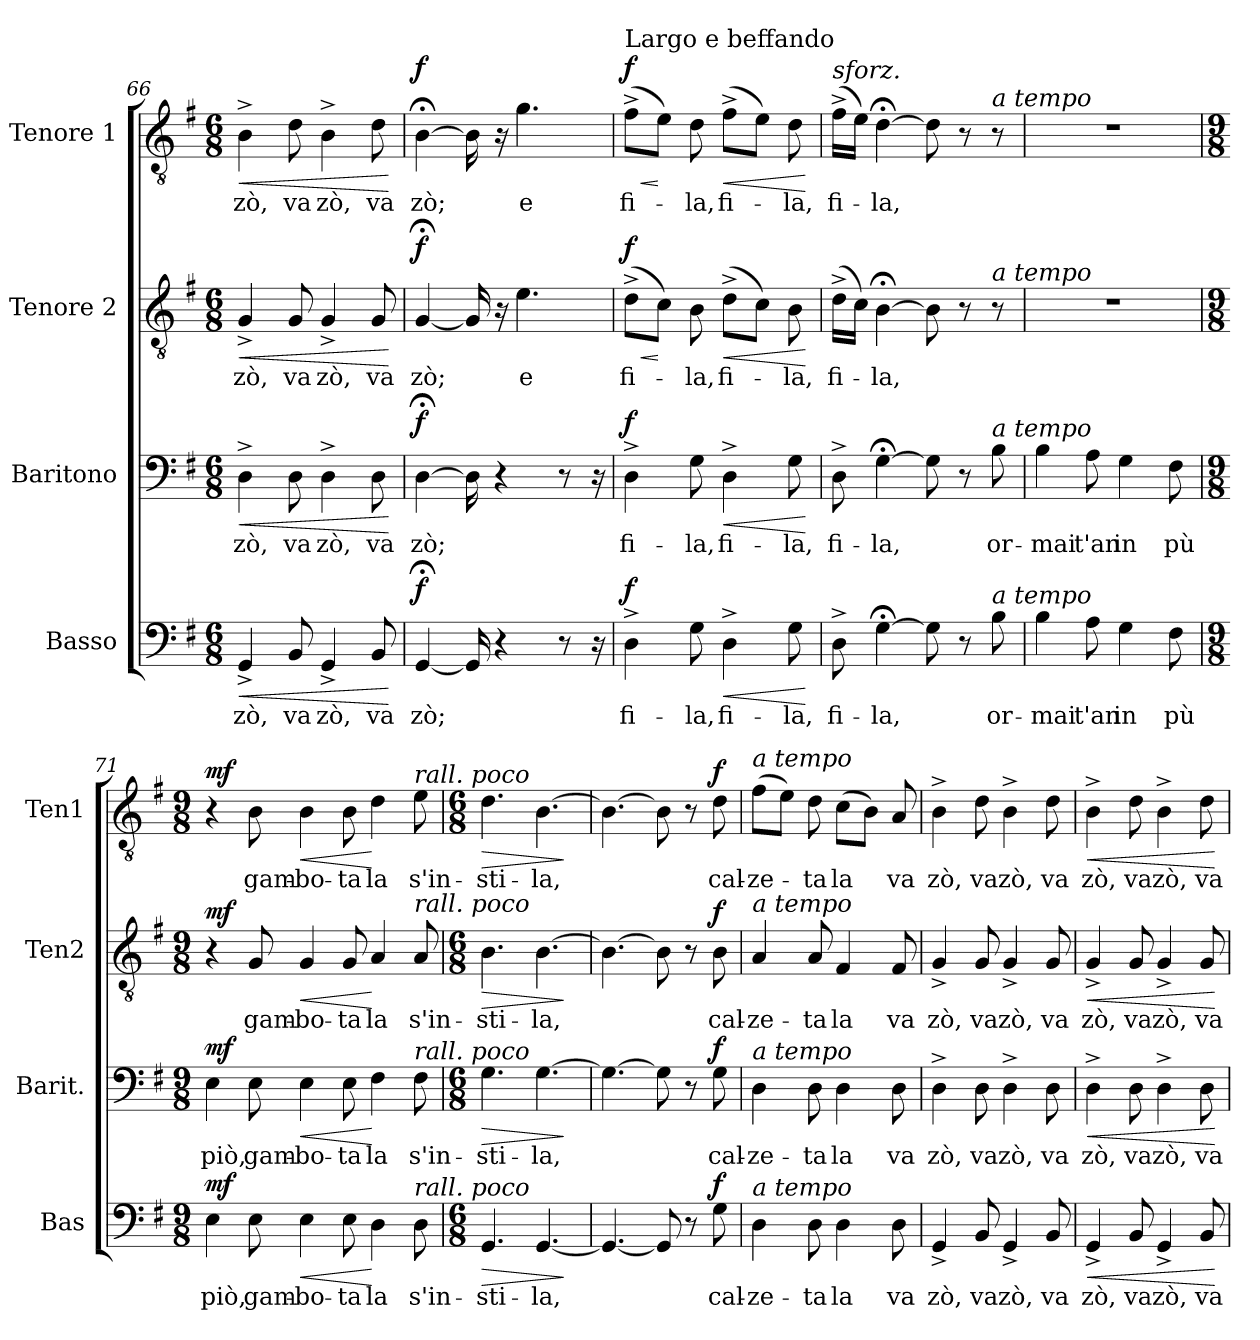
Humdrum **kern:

**kern	**text	**dynam	**kern	**text	**dynam	**kern	**text	**dynam	**kern	**text	**dynam
*part4	*part4	*part4	*part3	*part3	*part3	*part2	*part2	*part2	*part1	*part1	*part1
*staff4	*staff4	*staff4	*staff3	*staff3	*staff3	*staff2	*staff2	*staff2	*staff1	*staff1	*staff1
*I"Basso	*	*	*I"Baritono	*	*	*I"Tenore 2	*	*	*I"Tenore 1	*	*
*I'Bas	*	*	*I'Barit.	*	*	*I'Ten2	*	*	*I'Ten1	*	*
*clefF4	*	*	*clefF4	*	*	*clefGv2	*	*	*clefGv2	*	*
*k[f#]	*	*	*k[f#]	*	*	*k[f#]	*	*	*k[f#]	*	*
*M6/8	*	*	*M6/8	*	*	*M6/8	*	*	*M6/8	*	*
=66	=66	=66	=66	=66	=66	=66	=66	=66	=66	=66	=66
!	!LO:LY:b	!LO:HP:b	!	!LO:LY:b	!LO:HP:b	!	!LO:LY:b	!LO:HP:b	!	!LO:LY:b	!LO:HP:b
4GG^/	zò,	<	4D^\	zò,	<	4G^/	zò,	<	4B^\	zò,	<
!	!LO:LY:b	!	!	!LO:LY:b	!	!	!LO:LY:b	!	!	!LO:LY:b	!
8BB/	va	.	8D\	va	.	8G/	va	.	8d\	va	.
!	!LO:LY:b	!	!	!LO:LY:b	!	!	!LO:LY:b	!	!	!LO:LY:b	!
4GG^/	zò,	.	4D^\	zò,	.	4G^/	zò,	.	4B^\	zò,	.
!	!LO:LY:b	!	!	!LO:LY:b	!	!	!LO:LY:b	!	!	!LO:LY:b	!
8BB/	va	.	8D\	va	.	8G/	va	.	8d\	va	.
.	.	[	.	.	[	.	.	[	.	.	[
!!LO:PB:g=z
=67	=67	=67	=67	=67	=67	=67	=67	=67	=67	=67	=67
!	!LO:LY:b	!LO:DY:a	!	!LO:LY:b	!LO:DY:a	!	!LO:LY:b	!LO:DY:a	!	!LO:LY:b	!LO:DY:a
[4GG;</	zò;	f	[4D;<\	zò;	f	[4G;</	zò;	f	[4B;<\	zò;	f
16GG/]	.	.	16D\]	.	.	16G/]	.	.	16B\]	.	.
4r	.	.	4r	.	.	16r	.	.	16r	.	.
!	!	!	!	!	!	!	!LO:LY:b	!	!	!LO:LY:b	!
.	.	.	.	.	.	4.e\	e	.	4.g\	e	.
8r	.	.	8r	.	.	.	.	.	.	.	.
16r	.	.	16r	.	.	.	.	.	.	.	.
=68	=68	=68	=68	=68	=68	=68	=68	=68	=68	=68	=68
!	!	!	!	!	!	!	!	!	!LO:TX:a:t=Largo e beffando	!	!
!	!LO:LY:b	!LO:DY:a	!	!LO:LY:b	!LO:DY:a	!	!LO:LY:b	!LO:HP:b	!	!LO:LY:b	!LO:HP:b
!	!	!	!	!	!	!	!	!LO:DY:n=1:a	!	!	!LO:DY:n=1:a
4D^\	fi-	f	4D^\	fi-	f	(>8d^\L	fi-	< f	(>8f#^\L	fi-	< f
.	.	.	.	.	.	8c\J)	.	[	8e\J)	.	[
!	!LO:LY:b	!	!	!LO:LY:b	!	!	!LO:LY:b	!	!	!LO:LY:b	!
8G\	-la,	.	8G\	-la,	.	8B\	-la,	.	8d\	-la,	.
!	!LO:LY:b	!LO:HP:b	!	!LO:LY:b	!LO:HP:b	!	!LO:LY:b	!LO:HP:b	!	!LO:LY:b	!LO:HP:b
4D^\	fi-	<	4D^\	fi-	<	(>8d^\L	fi-	<	(>8f#^\L	fi-	<
.	.	.	.	.	.	8c\J)	.	.	8e\J)	.	.
!	!LO:LY:b	!	!	!LO:LY:b	!	!	!LO:LY:b	!	!	!LO:LY:b	!
8G\	-la,	.	8G\	-la,	.	8B\	-la,	.	8d\	-la,	.
.	.	[	.	.	[	.	.	[	.	.	[
=69	=69	=69	=69	=69	=69	=69	=69	=69	=69	=69	=69
!	!	!	!	!	!	!	!	!	!LO:TX:a:i:t=sforz.	!	!
!	!LO:LY:b	!	!	!LO:LY:b	!	!	!LO:LY:b	!	!	!LO:LY:b	!
8D^\	fi-	.	8D^\	fi-	.	(>16d^\LL	fi-	.	(>16f#^\LL	fi-	.
.	.	.	.	.	.	16c\JJ)	.	.	16e\JJ)	.	.
!	!LO:LY:b	!	!	!LO:LY:b	!	!	!LO:LY:b	!	!	!LO:LY:b	!
[4G;<\	-la,	.	[4G;<\	-la,	.	[4B;<\	-la,	.	[4d;<\	-la,	.
8G\]	.	.	8G\]	.	.	8B\]	.	.	8d\]	.	.
8r	.	.	8r	.	.	8r	.	.	8r	.	.
!	!	!	!	!	!	!	!	!	!LO:TX:a:i:t=a tempo	!	!
!	!	!	!	!	!	!LO:TX:a:i:t=a tempo	!	!	!	!	!
!	!	!	!LO:TX:a:i:t=a tempo	!	!	!	!	!	!	!	!
!LO:TX:a:i:t=a tempo	!	!	!	!	!	!	!	!	!	!	!
!	!LO:LY:b	!	!	!LO:LY:b	!	!	!	!	!	!	!
8B\	or-	.	8B\	or-	.	8r	.	.	8r	.	.
=70	=70	=70	=70	=70	=70	=70	=70	=70	=70	=70	=70
!	!LO:LY:b	!	!	!LO:LY:b	!	!	!	!	!	!	!
4B\	-mai	.	4B\	-mai	.	2.r	.	.	2.r	.	.
!	!LO:LY:b	!	!	!LO:LY:b	!	!	!	!	!	!	!
8A\	t'an	.	8A\	t'an	.	.	.	.	.	.	.
!	!LO:LY:b	!	!	!LO:LY:b	!	!	!	!	!	!	!
4G\	in	.	4G\	in	.	.	.	.	.	.	.
!	!LO:LY:b	!	!	!LO:LY:b	!	!	!	!	!	!	!
8F#\	pù	.	8F#\	pù	.	.	.	.	.	.	.
=71	=71	=71	=71	=71	=71	=71	=71	=71	=71	=71	=71
*M9/8	*	*	*M9/8	*	*	*M9/8	*	*	*M9/8	*	*
!	!LO:LY:b	!LO:DY:a	!	!LO:LY:b	!LO:DY:a	!	!	!LO:DY:a	!	!	!LO:DY:a
4E\	piò,	mf	4E\	piò,	mf	4r	.	mf	4r	.	mf
!	!LO:LY:b	!	!	!LO:LY:b	!	!	!LO:LY:b	!	!	!LO:LY:b	!
8E\	gam-	.	8E\	gam-	.	8G/	gam-	.	8B\	gam-	.
!	!LO:LY:b	!LO:HP:b	!	!LO:LY:b	!LO:HP:b	!	!LO:LY:b	!LO:HP:b	!	!LO:LY:b	!LO:HP:b
4E\	-bo-	<	4E\	-bo-	<	4G/	-bo-	<	4B\	-bo-	<
!	!LO:LY:b	!	!	!LO:LY:b	!	!	!LO:LY:b	!	!	!LO:LY:b	!
8E\	-ta	.	8E\	-ta	.	8G/	-ta	.	8B\	-ta	.
!	!LO:LY:b	!	!	!LO:LY:b	!	!	!LO:LY:b	!	!	!LO:LY:b	!
4D\	la	[	4F#\	la	[	4A/	la	[	4d\	la	[
!	!	!	!	!	!	!	!	!	!LO:TX:a:i:t=rall. poco	!	!
!	!	!	!	!	!	!LO:TX:a:i:t=rall. poco	!	!	!	!	!
!	!	!	!LO:TX:a:i:t=rall. poco	!	!	!	!	!	!	!	!
!LO:TX:a:i:t=rall. poco	!	!	!	!	!	!	!	!	!	!	!
!	!LO:LY:b	!	!	!LO:LY:b	!	!	!LO:LY:b	!	!	!LO:LY:b	!
8D\	s'in-	.	8F#\	s'in-	.	8A/	s'in-	.	8e\	s'in-	.
=72	=72	=72	=72	=72	=72	=72	=72	=72	=72	=72	=72
*M6/8	*	*	*M6/8	*	*	*M6/8	*	*	*M6/8	*	*
!	!LO:LY:b	!LO:HP:b	!	!LO:LY:b	!LO:HP:b	!	!LO:LY:b	!LO:HP:b	!	!LO:LY:b	!LO:HP:b
4.GG/	-sti-	>	4.G\	-sti-	>	4.B\	-sti-	>	4.d\	-sti-	>
!	!LO:LY:b	!	!	!LO:LY:b	!	!	!LO:LY:b	!	!	!LO:LY:b	!
[4.GG/	-la,	.	[4.G\	-la,	.	[4.B\	-la,	.	[4.B\	-la,	.
.	.	]	.	.	]	.	.	]	.	.	]
!!LO:LB:g=z
=73	=73	=73	=73	=73	=73	=73	=73	=73	=73	=73	=73
4.GG/_	.	.	4.G\_	.	.	4.B\_	.	.	4.B\_	.	.
8GG/]	.	.	8G\]	.	.	8B\]	.	.	8B\]	.	.
8r	.	.	8r	.	.	8r	.	.	8r	.	.
!	!LO:LY:b	!LO:DY:a	!	!LO:LY:b	!LO:DY:a	!	!LO:LY:b	!LO:DY:a	!	!LO:LY:b	!LO:DY:a
8G\	cal-	f	8G\	cal-	f	8B\	cal-	f	8d\	cal-	f
=74	=74	=74	=74	=74	=74	=74	=74	=74	=74	=74	=74
!	!	!	!	!	!	!	!	!	!LO:TX:a:i:t=a tempo	!	!
!	!	!	!	!	!	!LO:TX:a:i:t=a tempo	!	!	!	!	!
!	!	!	!LO:TX:a:i:t=a tempo	!	!	!	!	!	!	!	!
!LO:TX:a:i:t=a tempo	!	!	!	!	!	!	!	!	!	!	!
!	!LO:LY:b	!	!	!LO:LY:b	!	!	!LO:LY:b	!	!	!LO:LY:b	!
4D\	-ze-	.	4D\	-ze-	.	4A/	-ze-	.	(>8f#\L	-ze-	.
.	.	.	.	.	.	.	.	.	8e\J)	.	.
!	!LO:LY:b	!	!	!LO:LY:b	!	!	!LO:LY:b	!	!	!LO:LY:b	!
8D\	-ta	.	8D\	-ta	.	8A/	-ta	.	8d\	-ta	.
!	!LO:LY:b	!	!	!LO:LY:b	!	!	!LO:LY:b	!	!	!LO:LY:b	!
4D\	la	.	4D\	la	.	4F#/	la	.	(>8c\L	la	.
.	.	.	.	.	.	.	.	.	8B\J)	.	.
!	!LO:LY:b	!	!	!LO:LY:b	!	!	!LO:LY:b	!	!	!LO:LY:b	!
8D\	va	.	8D\	va	.	8F#/	va	.	8A/	va	.
=75	=75	=75	=75	=75	=75	=75	=75	=75	=75	=75	=75
!	!LO:LY:b	!	!	!LO:LY:b	!	!	!LO:LY:b	!	!	!LO:LY:b	!
4GG^/	zò,	.	4D^\	zò,	.	4G^/	zò,	.	4B^\	zò,	.
!	!LO:LY:b	!	!	!LO:LY:b	!	!	!LO:LY:b	!	!	!LO:LY:b	!
8BB/	va	.	8D\	va	.	8G/	va	.	8d\	va	.
!	!LO:LY:b	!	!	!LO:LY:b	!	!	!LO:LY:b	!	!	!LO:LY:b	!
4GG^/	zò,	.	4D^\	zò,	.	4G^/	zò,	.	4B^\	zò,	.
!	!LO:LY:b	!	!	!LO:LY:b	!	!	!LO:LY:b	!	!	!LO:LY:b	!
8BB/	va	.	8D\	va	.	8G/	va	.	8d\	va	.
=76	=76	=76	=76	=76	=76	=76	=76	=76	=76	=76	=76
!	!LO:LY:b	!LO:HP:b	!	!LO:LY:b	!LO:HP:b	!	!LO:LY:b	!LO:HP:b	!	!LO:LY:b	!LO:HP:b
4GG^/	zò,	<	4D^\	zò,	<	4G^/	zò,	<	4B^\	zò,	<
!	!LO:LY:b	!	!	!LO:LY:b	!	!	!LO:LY:b	!	!	!LO:LY:b	!
8BB/	va	.	8D\	va	.	8G/	va	.	8d\	va	.
!	!LO:LY:b	!	!	!LO:LY:b	!	!	!LO:LY:b	!	!	!LO:LY:b	!
4GG^/	zò,	.	4D^\	zò,	.	4G^/	zò,	.	4B^\	zò,	.
!	!LO:LY:b	!	!	!LO:LY:b	!	!	!LO:LY:b	!	!	!LO:LY:b	!
8BB/	va	.	8D\	va	.	8G/	va	.	8d\	va	.
.	.	[	.	.	[	.	.	[	.	.	[
=	=	=	=	=	=	=	=	=	=	=	=
*-	*-	*-	*-	*-	*-	*-	*-	*-	*-	*-	*-
